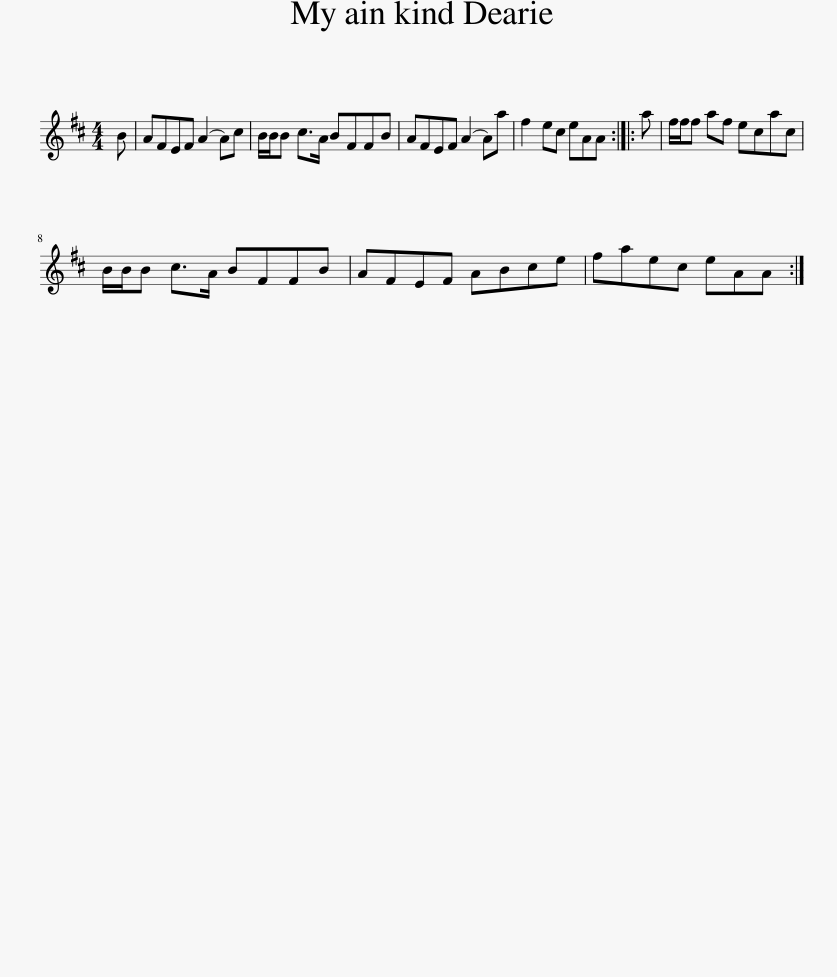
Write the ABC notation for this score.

X:1
L:1/8
M:4/4
I:linebreak $
K:D
V:1 treble
V:1
 B | AFEF (A2 A)c | B/B/B c>A BFFB | AFEF (A2 A)a | f2 ec eAA :: %5
 a | f/f/f af ecac |$ B/B/B c>A BFFB | AFEF ABce | faec eAA :| %10
